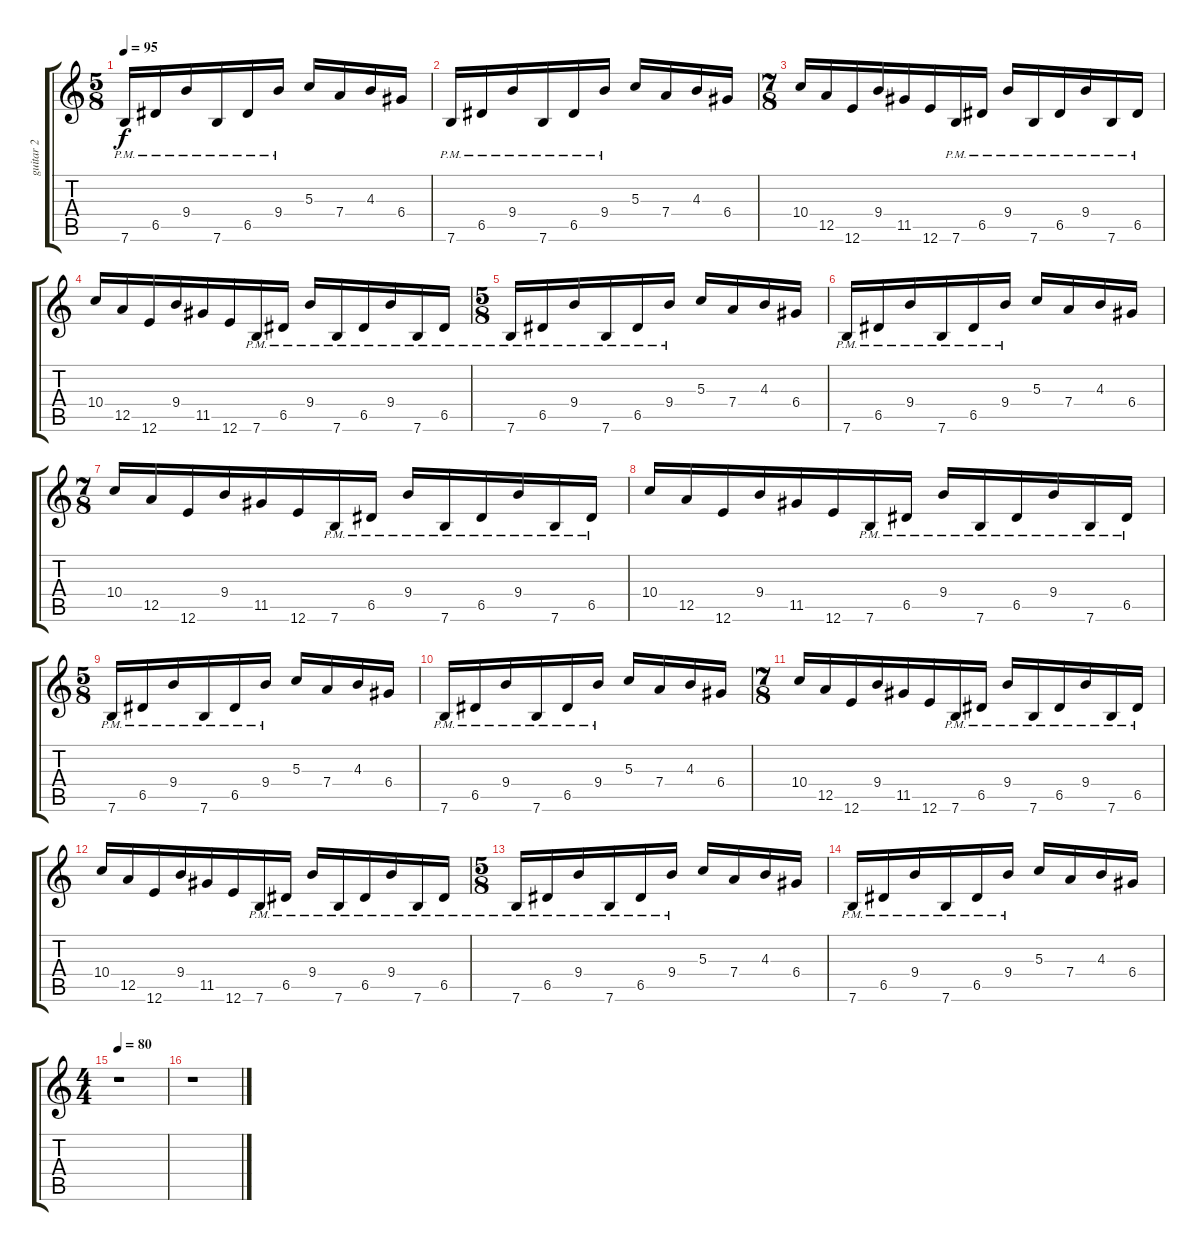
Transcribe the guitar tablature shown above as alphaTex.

\track ("guitar 2" "guitar 2") {instrument distortionguitar}
\staff {score tabs}
\tuning (E4 B3 G3 D3 A2 E2) {hide}
\ts (5 8)
\tempo 95
\clef g2
\ks c
7.6{pm}.16{dy f} 6.5{pm}.16 9.4{pm}.16 7.6{pm}.16 6.5{pm}.16 9.4{pm}.16 5.3.16 7.4.16 4.3.16 6.4.16 |
7.6{pm}.16 6.5{pm}.16 9.4{pm}.16 7.6{pm}.16 6.5{pm}.16 9.4{pm}.16 5.3.16 7.4.16 4.3.16 6.4.16 |
\ts (7 8)
10.4.16 12.5.16 12.6.16 9.4.16 11.5.16 12.6.16 7.6{pm}.16 6.5{pm}.16 9.4{pm}.16 7.6{pm}.16 6.5{pm}.16 9.4{pm}.16 7.6{pm}.16 6.5{pm}.16 |
10.4.16 12.5.16 12.6.16 9.4.16 11.5.16 12.6.16 7.6{pm}.16 6.5{pm}.16 9.4{pm}.16 7.6{pm}.16 6.5{pm}.16 9.4{pm}.16 7.6{pm}.16 6.5{pm}.16 |
\ts (5 8)
7.6{pm}.16 6.5{pm}.16 9.4{pm}.16 7.6{pm}.16 6.5{pm}.16 9.4{pm}.16 5.3.16 7.4.16 4.3.16 6.4.16 |
7.6{pm}.16 6.5{pm}.16 9.4{pm}.16 7.6{pm}.16 6.5{pm}.16 9.4{pm}.16 5.3.16 7.4.16 4.3.16 6.4.16 |
\ts (7 8)
10.4.16 12.5.16 12.6.16 9.4.16 11.5.16 12.6.16 7.6{pm}.16 6.5{pm}.16 9.4{pm}.16 7.6{pm}.16 6.5{pm}.16 9.4{pm}.16 7.6{pm}.16 6.5{pm}.16 |
10.4.16 12.5.16 12.6.16 9.4.16 11.5.16 12.6.16 7.6{pm}.16 6.5{pm}.16 9.4{pm}.16 7.6{pm}.16 6.5{pm}.16 9.4{pm}.16 7.6{pm}.16 6.5{pm}.16 |
\ts (5 8)
7.6{pm}.16 6.5{pm}.16 9.4{pm}.16 7.6{pm}.16 6.5{pm}.16 9.4{pm}.16 5.3.16 7.4.16 4.3.16 6.4.16 |
7.6{pm}.16 6.5{pm}.16 9.4{pm}.16 7.6{pm}.16 6.5{pm}.16 9.4{pm}.16 5.3.16 7.4.16 4.3.16 6.4.16 |
\ts (7 8)
10.4.16 12.5.16 12.6.16 9.4.16 11.5.16 12.6.16 7.6{pm}.16 6.5{pm}.16 9.4{pm}.16 7.6{pm}.16 6.5{pm}.16 9.4{pm}.16 7.6{pm}.16 6.5{pm}.16 |
10.4.16 12.5.16 12.6.16 9.4.16 11.5.16 12.6.16 7.6{pm}.16 6.5{pm}.16 9.4{pm}.16 7.6{pm}.16 6.5{pm}.16 9.4{pm}.16 7.6{pm}.16 6.5{pm}.16 |
\ts (5 8)
7.6{pm}.16 6.5{pm}.16 9.4{pm}.16 7.6{pm}.16 6.5{pm}.16 9.4{pm}.16 5.3.16 7.4.16 4.3.16 6.4.16 |
7.6{pm}.16 6.5{pm}.16 9.4{pm}.16 7.6{pm}.16 6.5{pm}.16 9.4{pm}.16 5.3.16 7.4.16 4.3.16 6.4.16 |
\ts (4 4)
\tempo 80
r.1 |
r.1
